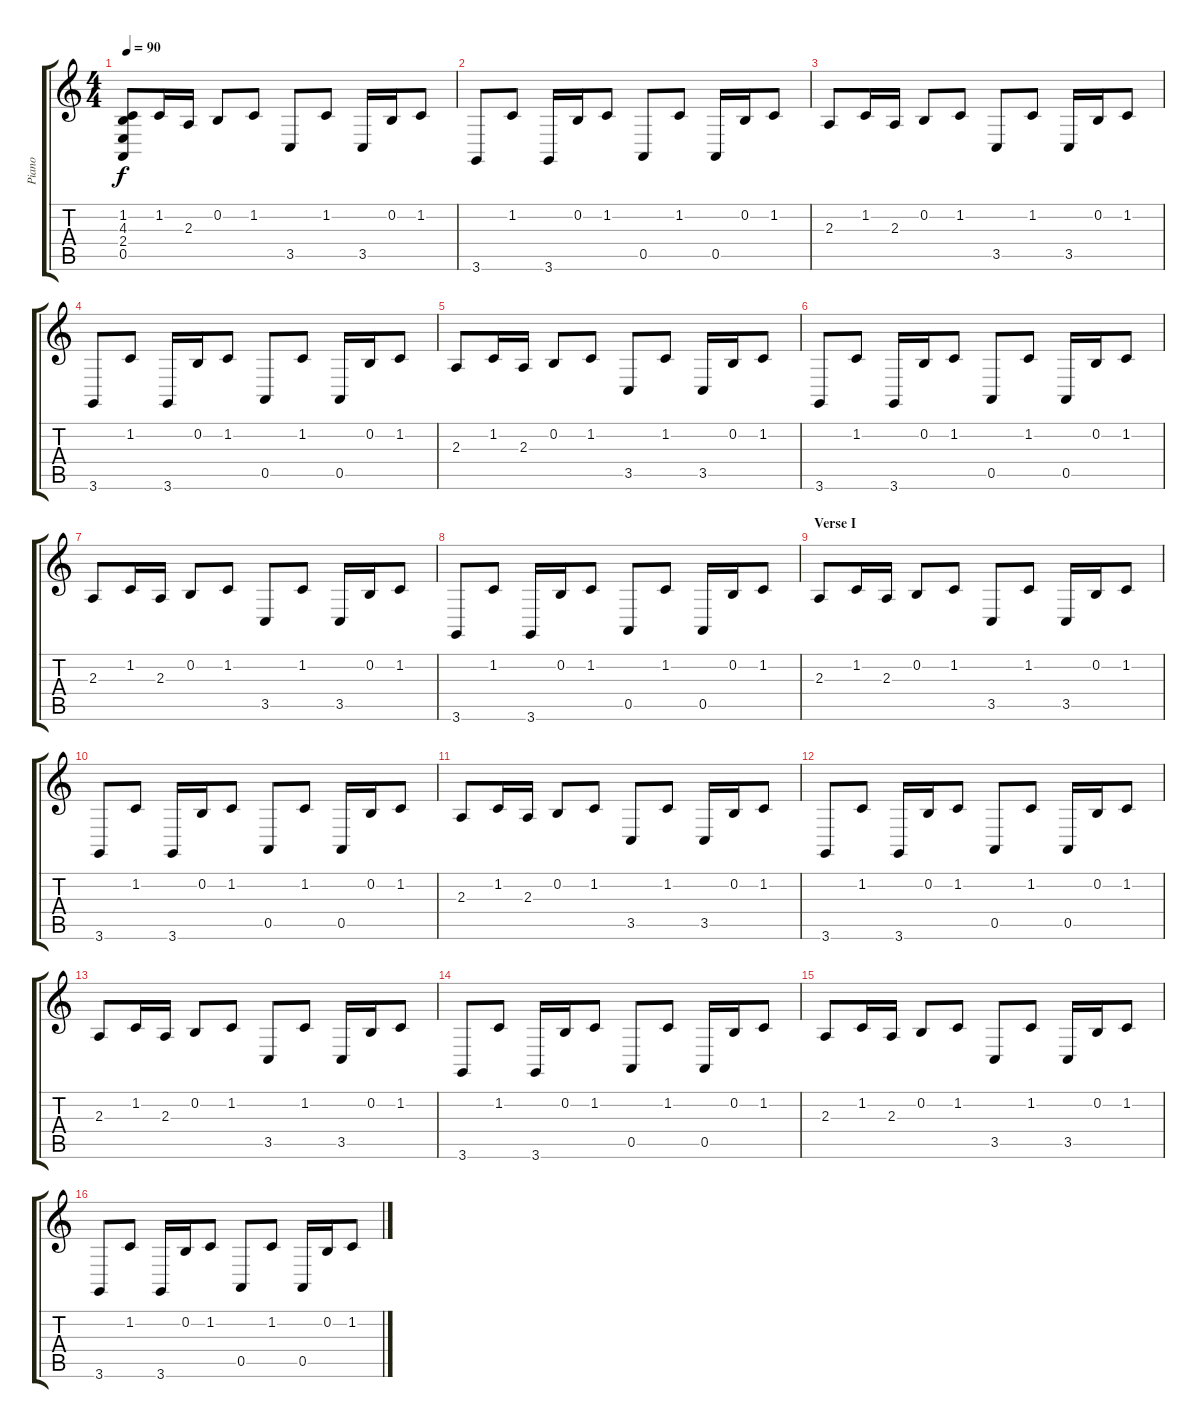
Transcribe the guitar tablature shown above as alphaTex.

\track ("Piano" "Piano") {instrument acousticgrandpiano}
\staff {score tabs}
\tuning (E4 B3 G3 D3 A2 E2) {hide}
\ts (4 4)
\tempo 90
\clef g2
\ks c
(1.2 4.3 2.4 0.5).8{dy f instrument acousticgrandpiano} 1.2.16 2.3.16 0.2.8 1.2.8 3.5.8 1.2.8 3.5.16 0.2.16 1.2.8 |
3.6.8 1.2.8 3.6.16 0.2.16 1.2.8 0.5.8 1.2.8 0.5.16 0.2.16 1.2.8 |
2.3.8 1.2.16 2.3.16 0.2.8 1.2.8 3.5.8 1.2.8 3.5.16 0.2.16 1.2.8 |
3.6.8 1.2.8 3.6.16 0.2.16 1.2.8 0.5.8 1.2.8 0.5.16 0.2.16 1.2.8 |
2.3.8 1.2.16 2.3.16 0.2.8 1.2.8 3.5.8 1.2.8 3.5.16 0.2.16 1.2.8 |
3.6.8 1.2.8 3.6.16 0.2.16 1.2.8 0.5.8 1.2.8 0.5.16 0.2.16 1.2.8 |
2.3.8 1.2.16 2.3.16 0.2.8 1.2.8 3.5.8 1.2.8 3.5.16 0.2.16 1.2.8 |
3.6.8 1.2.8 3.6.16 0.2.16 1.2.8 0.5.8 1.2.8 0.5.16 0.2.16 1.2.8 |
\section ("" "Verse I")
2.3.8 1.2.16 2.3.16 0.2.8 1.2.8 3.5.8 1.2.8 3.5.16 0.2.16 1.2.8 |
3.6.8 1.2.8 3.6.16 0.2.16 1.2.8 0.5.8 1.2.8 0.5.16 0.2.16 1.2.8 |
2.3.8 1.2.16 2.3.16 0.2.8 1.2.8 3.5.8 1.2.8 3.5.16 0.2.16 1.2.8 |
3.6.8 1.2.8 3.6.16 0.2.16 1.2.8 0.5.8 1.2.8 0.5.16 0.2.16 1.2.8 |
2.3.8 1.2.16 2.3.16 0.2.8 1.2.8 3.5.8 1.2.8 3.5.16 0.2.16 1.2.8 |
3.6.8 1.2.8 3.6.16 0.2.16 1.2.8 0.5.8 1.2.8 0.5.16 0.2.16 1.2.8 |
2.3.8 1.2.16 2.3.16 0.2.8 1.2.8 3.5.8 1.2.8 3.5.16 0.2.16 1.2.8 |
3.6.8 1.2.8 3.6.16 0.2.16 1.2.8 0.5.8 1.2.8 0.5.16 0.2.16 1.2.8
